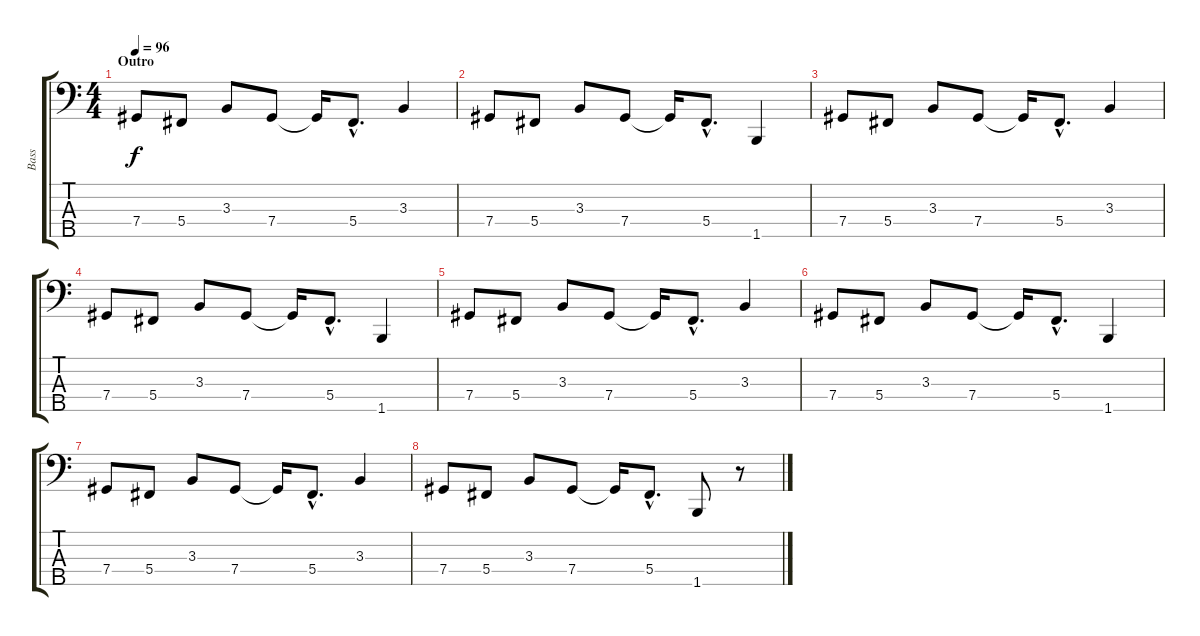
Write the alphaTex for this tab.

\track ("Bass" "Bass") {instrument electricbassfinger}
\staff {score tabs}
\tuning (Gb2 Db2 Ab1 Db1 Bb0) {hide}
\ts (4 4)
\section ("" "Outro")
\tempo 96
\clef f4
\ks c
7.4.8{dy f} 5.4.8 3.3.8 7.4.8 7.4{t}.16 5.4{hac}.8{d} 3.3.4 |
7.4.8 5.4.8 3.3.8 7.4.8 7.4{t}.16 5.4{hac}.8{d} 1.5.4 |
7.4.8 5.4.8 3.3.8 7.4.8 7.4{t}.16 5.4{hac}.8{d} 3.3.4 |
7.4.8 5.4.8 3.3.8 7.4.8 7.4{t}.16 5.4{hac}.8{d} 1.5.4 |
7.4.8 5.4.8 3.3.8 7.4.8 7.4{t}.16 5.4{hac}.8{d} 3.3.4 |
7.4.8 5.4.8 3.3.8 7.4.8 7.4{t}.16 5.4{hac}.8{d} 1.5.4 |
7.4.8 5.4.8 3.3.8 7.4.8 7.4{t}.16 5.4{hac}.8{d} 3.3.4 |
7.4.8 5.4.8 3.3.8 7.4.8 7.4{t}.16 5.4{hac}.8{d} 1.5.8 r.8
